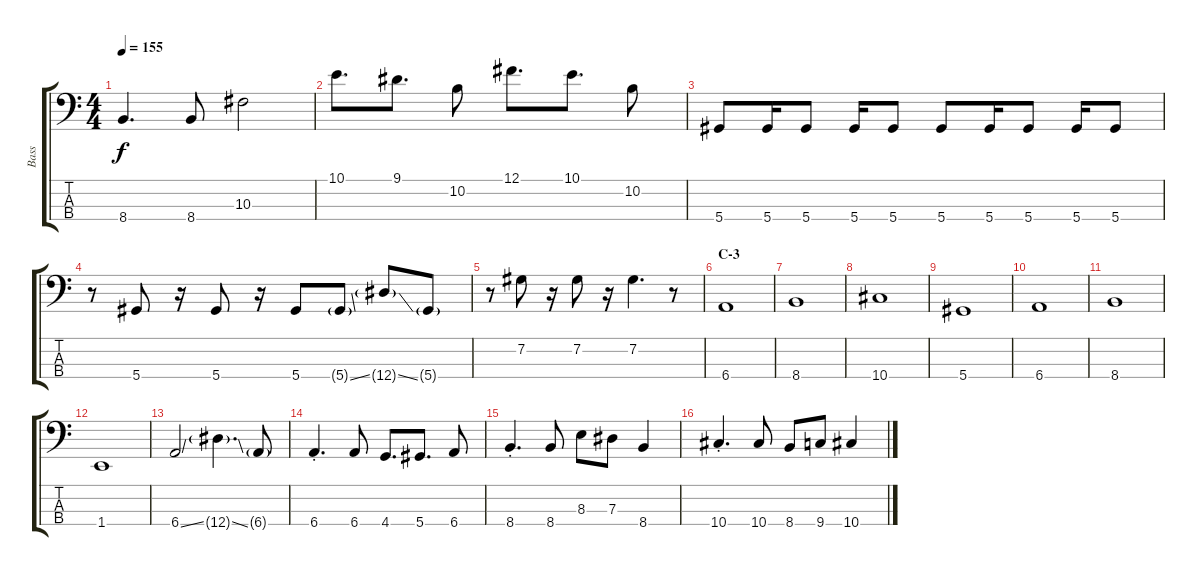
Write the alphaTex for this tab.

\track ("Bass" "Bass") {instrument electricbasspick}
\staff {score tabs}
\tuning (Gb2 Db2 Ab1 Eb1) {hide}
\ts (4 4)
\tempo 155
\clef f4
\ks c
8.4.4{d dy f} 8.4.8 10.3.2 |
10.1.8{d} 9.1.8{d} 10.2.8 12.1.8{d} 10.1.8{d} 10.2.8 |
5.4.8 5.4.16 5.4.8 5.4.16 5.4.8 5.4.8 5.4.16 5.4.8 5.4.16 5.4.8 |
r.8 5.4.8 r.16 5.4.8 r.16 5.4.8 5.4{ss g}.8 12.4{ss g}.8 5.4{g}.8 |
r.8 7.2.8 r.16 7.2.8 r.16 7.2.4{d} r.8 |
\section ("" "C-3")
6.4.1 |
8.4.1 |
10.4.1 |
5.4.1 |
6.4.1 |
8.4.1 |
1.4.1 |
6.4{ss}.2 12.4{ss g}.4{d} 6.4{g}.8 |
6.4{st}.4{d} 6.4.8 4.4.8{d} 5.4.8{d} 6.4.8 |
8.4{st}.4{d} 8.4.8 8.3.8 7.3.8 8.4.4 |
10.4{st}.4{d} 10.4.8 8.4.8 9.4.8 10.4.4
